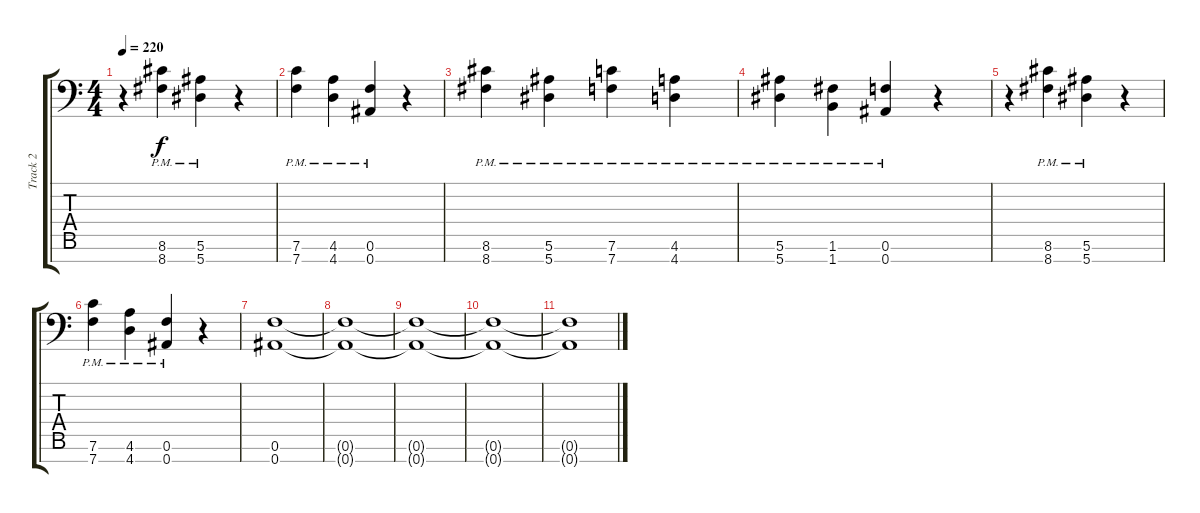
\track ("Track 2" "Track 2") {instrument overdrivenguitar}
\staff {score tabs}
\tuning (F4 C4 Ab3 Eb3 Bb2 F2 Bb1) {hide}
\ts (4 4)
\tempo 220
\clef f4
\ks c
r.4{dy f} (8.6{pm} 8.7{pm}).4 (5.6{pm} 5.7{pm}).4 r.4 |
(7.6{pm} 7.7{pm}).4 (4.6{pm} 4.7{pm}).4 (0.6{pm} 0.7{pm}).4 r.4 |
(8.6{pm} 8.7{pm}).4 (5.6{pm} 5.7{pm}).4 (7.6{pm} 7.7{pm}).4 (4.6{pm} 4.7{pm}).4 |
(5.6{pm} 5.7{pm}).4 (1.6{pm} 1.7{pm}).4 (0.6{pm} 0.7{pm}).4 r.4 |
r.4 (8.6{pm} 8.7{pm}).4 (5.6{pm} 5.7{pm}).4 r.4 |
(7.6{pm} 7.7{pm}).4 (4.6{pm} 4.7{pm}).4 (0.6{pm} 0.7{pm}).4 r.4 |
(0.6 0.7).1 |
(0.6{t} 0.7{t}).1 |
(0.6{t} 0.7{t}).1 |
(0.6{t} 0.7{t}).1 |
(0.6{t} 0.7{t}).1
